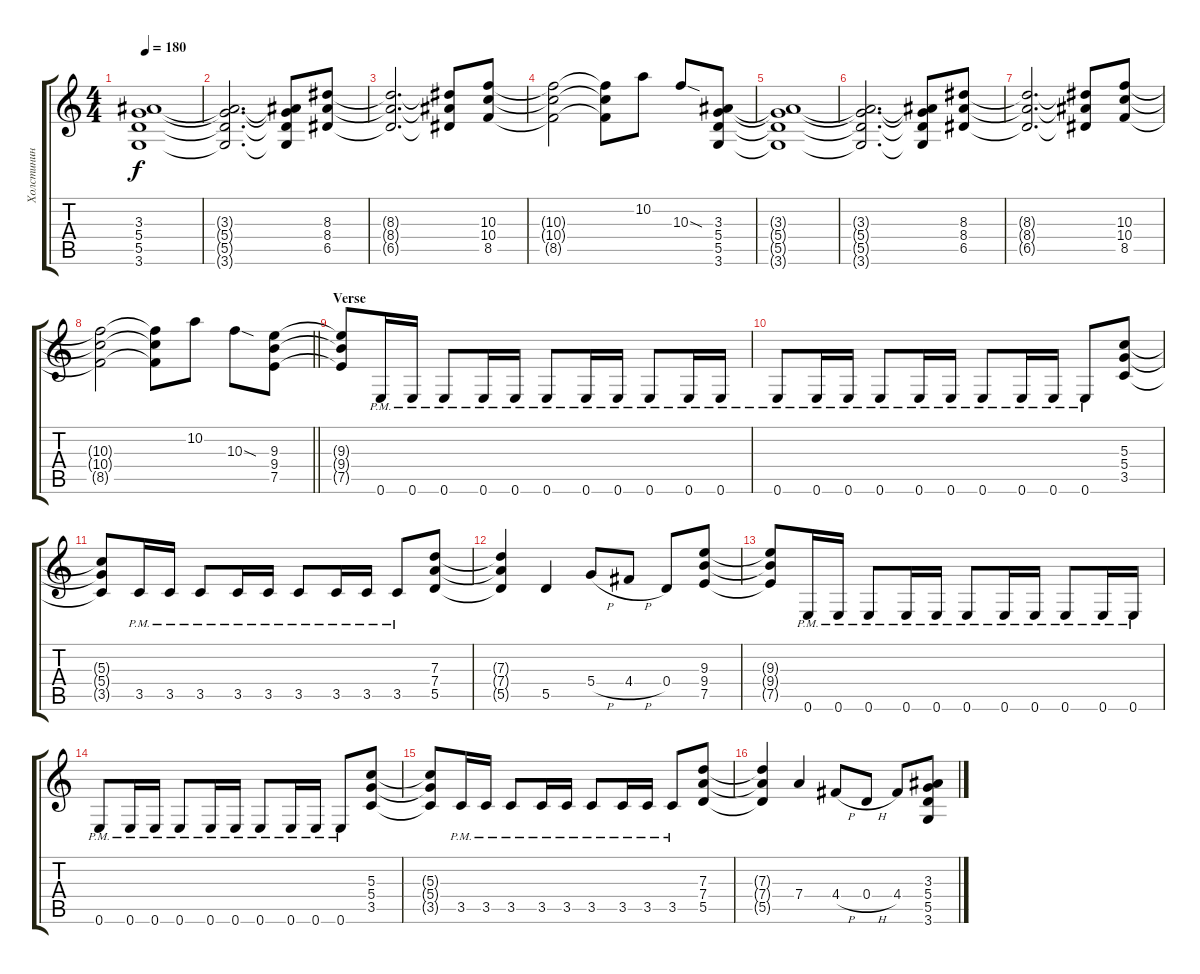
\track ("Холстинин" "Холстинин") {instrument distortionguitar}
\staff {score tabs}
\tuning (E4 B3 G3 D3 A2 E2) {hide}
\ts (4 4)
\tempo 180
\clef g2
\ks c
(3.3{t} 5.4{t} 5.5{t} 3.6{t}).1{dy f} |
(3.3{t} 5.4{t} 5.5{t} 3.6{t}).2{d} (3.3{t} 5.4{t} 5.5{t} 3.6{t}).8 (8.3 8.4 6.5).8 |
(8.3{t} 8.4{t} 6.5{t}).2{d} (8.3{t} 8.4{t} 6.5{t}).8 (10.3 10.4 8.5).8 |
(10.3{t} 10.4{t} 8.5{t}).2 (10.3{t} 10.4{t} 8.5{t}).8 10.2.8 10.3{sod}.8 (3.3 5.4 5.5 3.6).8 |
(3.3{t} 5.4{t} 5.5{t} 3.6{t}).1 |
(3.3{t} 5.4{t} 5.5{t} 3.6{t}).2{d} (3.3{t} 5.4{t} 5.5{t} 3.6{t}).8 (8.3 8.4 6.5).8 |
(8.3{t} 8.4{t} 6.5{t}).2{d} (8.3{t} 8.4{t} 6.5{t}).8 (10.3 10.4 8.5).8 |
\barLineRight lightlight
(10.3{t} 10.4{t} 8.5{t}).2 (10.3{t} 10.4{t} 8.5{t}).8 10.2.8 10.3{sod}.8 (9.3 9.4 7.5).8 |
\section ("" "Verse")
(9.3{t} 9.4{t} 7.5{t}).8 0.6{pm}.16 0.6{pm}.16 0.6{pm}.8 0.6{pm}.16 0.6{pm}.16 0.6{pm}.8 0.6{pm}.16 0.6{pm}.16 0.6{pm}.8 0.6{pm}.16 0.6{pm}.16 |
0.6{pm}.8 0.6{pm}.16 0.6{pm}.16 0.6{pm}.8 0.6{pm}.16 0.6{pm}.16 0.6{pm}.8 0.6{pm}.16 0.6{pm}.16 0.6{pm}.8 (5.3 5.4 3.5).8 |
(5.3{t} 5.4{t} 3.5{t}).8 3.5{pm}.16 3.5{pm}.16 3.5{pm}.8 3.5{pm}.16 3.5{pm}.16 3.5{pm}.8 3.5{pm}.16 3.5{pm}.16 3.5{pm}.8 (7.3 7.4 5.5).8 |
(7.3{t} 7.4{t} 5.5{t}).4 5.5.4 5.4{h}.8 4.4{h}.8 0.4.8 (9.3 9.4 7.5).8 |
(9.3{t} 9.4{t} 7.5{t}).8 0.6{pm}.16 0.6{pm}.16 0.6{pm}.8 0.6{pm}.16 0.6{pm}.16 0.6{pm}.8 0.6{pm}.16 0.6{pm}.16 0.6{pm}.8 0.6{pm}.16 0.6{pm}.16 |
0.6{pm}.8 0.6{pm}.16 0.6{pm}.16 0.6{pm}.8 0.6{pm}.16 0.6{pm}.16 0.6{pm}.8 0.6{pm}.16 0.6{pm}.16 0.6{pm}.8 (5.3 5.4 3.5).8 |
(5.3{t} 5.4{t} 3.5{t}).8 3.5{pm}.16 3.5{pm}.16 3.5{pm}.8 3.5{pm}.16 3.5{pm}.16 3.5{pm}.8 3.5{pm}.16 3.5{pm}.16 3.5{pm}.8 (7.3 7.4 5.5).8 |
(7.3{t} 7.4{t} 5.5{t}).4 7.4.4 4.4{h}.8 0.4{h}.8 4.4.8 (3.3 5.4 5.5 3.6).8
